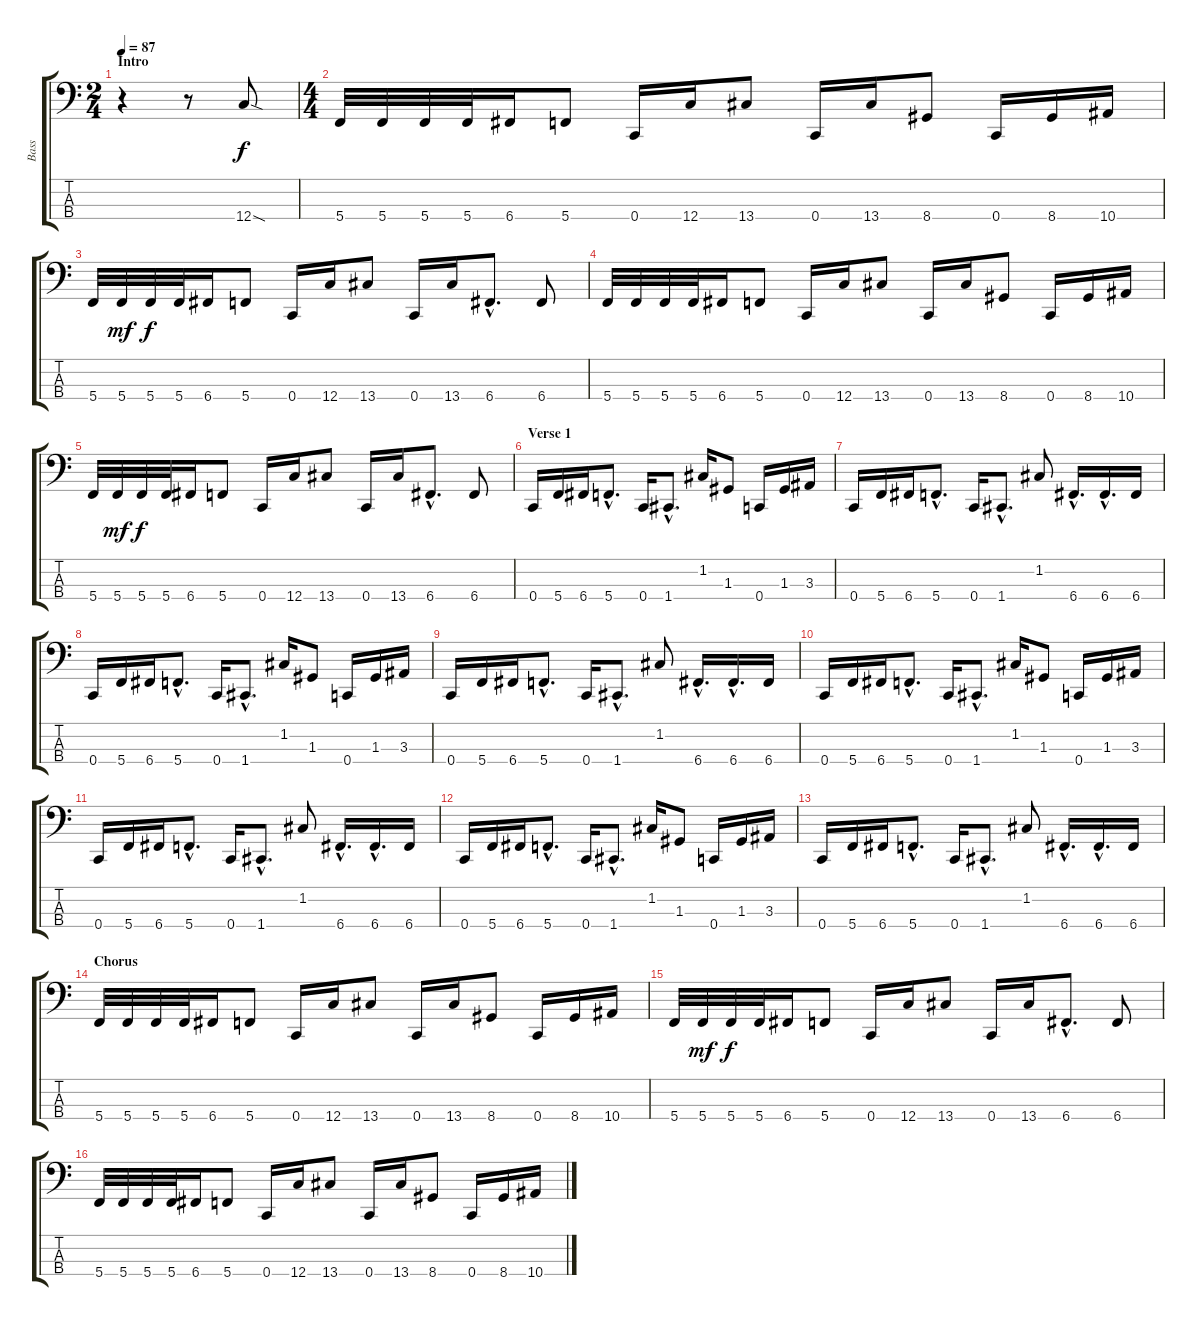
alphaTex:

\track ("Bass" "Bass") {instrument electricbasspick}
\staff {score tabs}
\tuning (F2 C2 G1 C1) {hide}
\ts (2 4)
\section ("" "Intro")
\tempo 87
\clef f4
\ks c
r.4{dy f instrument electricbasspick} r.8 12.4{sod}.8 |
\ts (4 4)
5.4.32 5.4.32 5.4.32 5.4.32 6.4.16 5.4.8 0.4.16 12.4.16 13.4.8 0.4.16 13.4.16 8.4.8 0.4.16 8.4.16 10.4.16 |
5.4.32 5.4.32{dy mf} 5.4.32{dy f} 5.4.32 6.4.16 5.4.8 0.4.16 12.4.16 13.4.8 0.4.16 13.4.16 6.4{hac}.8{d} 6.4.8 |
5.4.32 5.4.32 5.4.32 5.4.32 6.4.16 5.4.8 0.4.16 12.4.16 13.4.8 0.4.16 13.4.16 8.4.8 0.4.16 8.4.16 10.4.16 |
5.4.32 5.4.32{dy mf} 5.4.32{dy f} 5.4.32 6.4.16 5.4.8 0.4.16 12.4.16 13.4.8 0.4.16 13.4.16 6.4{hac}.8{d} 6.4.8 |
\section ("" "Verse 1")
0.4.16 5.4.16 6.4.16 5.4{hac}.8{d} 0.4.16 1.4{hac}.8{d} 1.2.16 1.3.8 0.4.16 1.3.16 3.3.16 |
0.4.16 5.4.16 6.4.16 5.4{hac}.8{d} 0.4.16 1.4{hac}.8{d} 1.2.8 6.4{hac}.16{d} 6.4{hac}.16{d} 6.4.16 |
0.4.16 5.4.16 6.4.16 5.4{hac}.8{d} 0.4.16 1.4{hac}.8{d} 1.2.16 1.3.8 0.4.16 1.3.16 3.3.16 |
0.4.16 5.4.16 6.4.16 5.4{hac}.8{d} 0.4.16 1.4{hac}.8{d} 1.2.8 6.4{hac}.16{d} 6.4{hac}.16{d} 6.4.16 |
0.4.16 5.4.16 6.4.16 5.4{hac}.8{d} 0.4.16 1.4{hac}.8{d} 1.2.16 1.3.8 0.4.16 1.3.16 3.3.16 |
0.4.16 5.4.16 6.4.16 5.4{hac}.8{d} 0.4.16 1.4{hac}.8{d} 1.2.8 6.4{hac}.16{d} 6.4{hac}.16{d} 6.4.16 |
0.4.16 5.4.16 6.4.16 5.4{hac}.8{d} 0.4.16 1.4{hac}.8{d} 1.2.16 1.3.8 0.4.16 1.3.16 3.3.16 |
0.4.16 5.4.16 6.4.16 5.4{hac}.8{d} 0.4.16 1.4{hac}.8{d} 1.2.8 6.4{hac}.16{d} 6.4{hac}.16{d} 6.4.16 |
\section ("" "Chorus")
5.4.32 5.4.32 5.4.32 5.4.32 6.4.16 5.4.8 0.4.16 12.4.16 13.4.8 0.4.16 13.4.16 8.4.8 0.4.16 8.4.16 10.4.16 |
5.4.32 5.4.32{dy mf} 5.4.32{dy f} 5.4.32 6.4.16 5.4.8 0.4.16 12.4.16 13.4.8 0.4.16 13.4.16 6.4{hac}.8{d} 6.4.8 |
5.4.32 5.4.32 5.4.32 5.4.32 6.4.16 5.4.8 0.4.16 12.4.16 13.4.8 0.4.16 13.4.16 8.4.8 0.4.16 8.4.16 10.4.16
